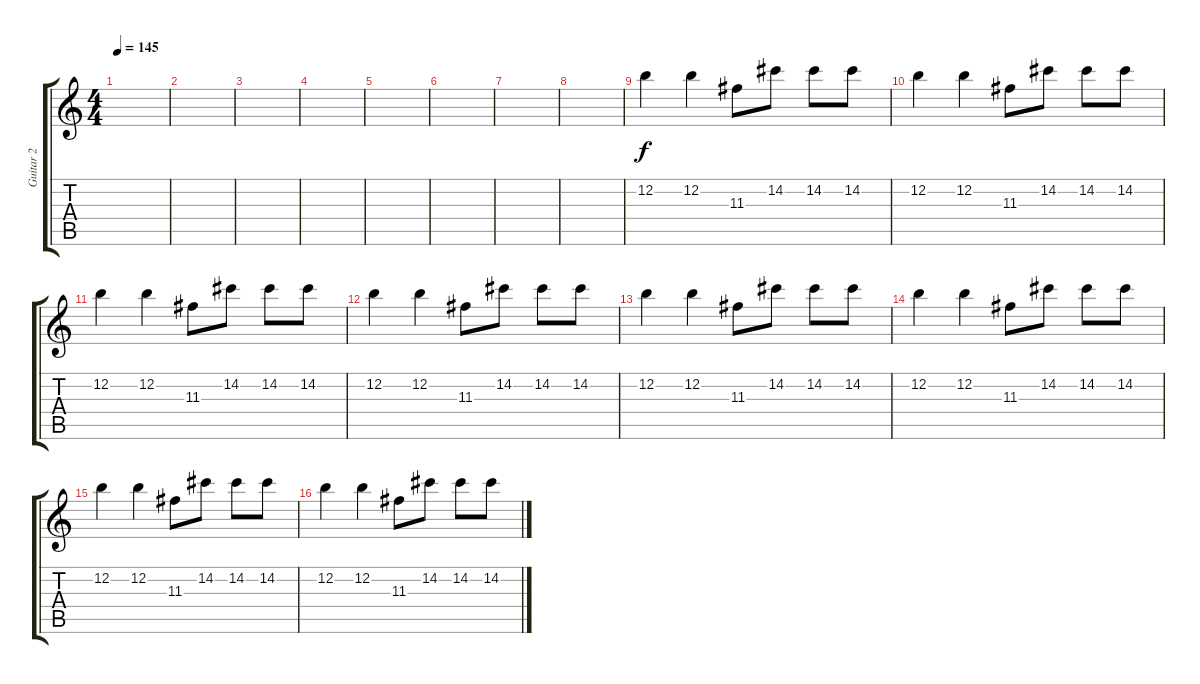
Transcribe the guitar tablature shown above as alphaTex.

\track ("Guitar 2" "Guitar 2") {instrument overdrivenguitar}
\staff {score tabs}
\tuning (E4 B3 G3 D3 A2 E2) {hide}
\ts (4 4)
\tempo 145
\clef g2
\ks c
|
|
|
|
|
|
|
|
12.2.4{volume 9} 12.2.4 11.3.8 14.2.8 14.2.8 14.2.8 |
12.2.4 12.2.4 11.3.8 14.2.8 14.2.8 14.2.8 |
12.2.4 12.2.4 11.3.8 14.2.8 14.2.8 14.2.8 |
12.2.4 12.2.4 11.3.8 14.2.8 14.2.8 14.2.8 |
12.2.4 12.2.4 11.3.8 14.2.8 14.2.8 14.2.8 |
12.2.4 12.2.4 11.3.8 14.2.8 14.2.8 14.2.8 |
12.2.4 12.2.4 11.3.8 14.2.8 14.2.8 14.2.8 |
12.2.4 12.2.4 11.3.8 14.2.8 14.2.8 14.2.8
